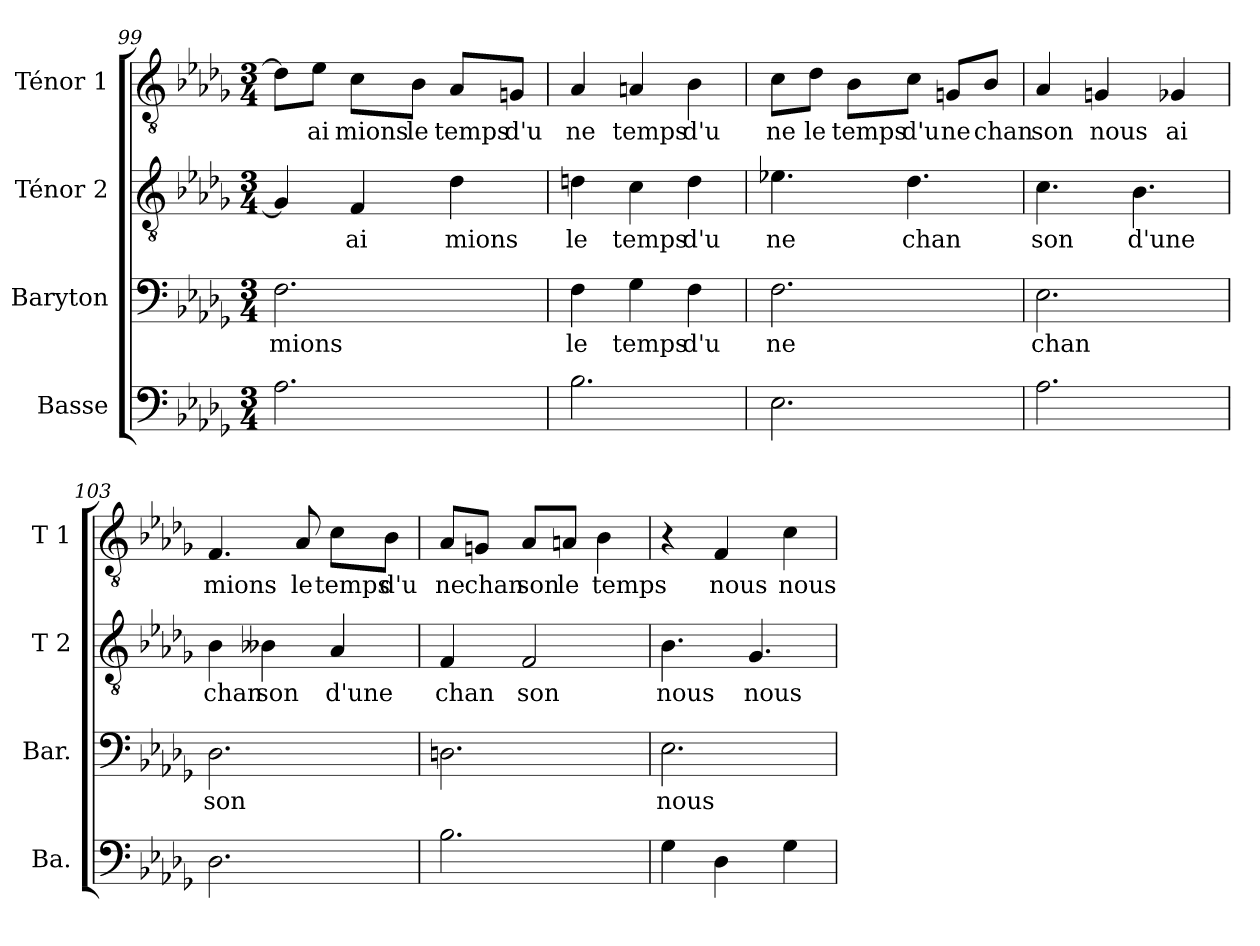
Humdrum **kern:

**kern	**kern	**text	**kern	**text	**kern	**text
*part4	*part3	*part3	*part2	*part2	*part1	*part1
*staff4	*staff3	*staff3	*staff2	*staff2	*staff1	*staff1
*I"Basse	*I"Baryton	*	*I"Ténor 2	*	*I"Ténor 1	*
*I'Ba.	*I'Bar.	*	*I'T 2	*	*I'T 1	*
*clefF4	*clefF4	*	*clefGv2	*	*clefGv2	*
*ITrd7c12	*	*	*	*	*	*
*k[b-e-a-d-g-]	*k[b-e-a-d-g-]	*	*k[b-e-a-d-g-]	*	*k[b-e-a-d-g-]	*
*D-:	*D-:	*	*D-:	*	*D-:	*
*M3/4	*M3/4	*	*M3/4	*	*M3/4	*
=99	=99	=99	=99	=99	=99	=99
!	!	!LO:LY:b	!	!	!	!
2.AA-\	2.F\	mions	4G/]	.	8d-\L]	.
!	!	!	!	!	!	!LO:LY:b
.	.	.	.	.	8e-\J	ai
!	!	!	!	!LO:LY:b	!	!
!	!	!	!	!	!	!LO:LY:b
.	.	.	4F/	ai	8c\L	mions
!	!	!	!	!	!	!LO:LY:b
.	.	.	.	.	8B-\J	le
!	!	!	!	!LO:LY:b	!	!
!	!	!	!	!	!	!LO:LY:b
.	.	.	4d-\	mions	8A-/L	temps
!	!	!	!	!	!	!LO:LY:b
.	.	.	.	.	8Gn/J	d'u
=100	=100	=100	=100	=100	=100	=100
!	!	!LO:LY:b	!	!	!	!
!	!	!	!	!LO:LY:b	!	!
!	!	!	!	!	!	!LO:LY:b
2.BB-\	4F\	le	4dn\	le	4A-/	ne
!	!	!LO:LY:b	!	!	!	!
!	!	!	!	!LO:LY:b	!	!
!	!	!	!	!	!	!LO:LY:b
.	4G-\	temps	4c\	temps	4An/	temps
!	!	!LO:LY:b	!	!	!	!
!	!	!	!	!LO:LY:b	!	!
!	!	!	!	!	!	!LO:LY:b
.	4F\	d'u	4d\	d'u	4B-\	d'u
=101	=101	=101	=101	=101	=101	=101
!	!	!LO:LY:b	!	!	!	!
!	!	!	!	!LO:LY:b	!	!
!	!	!	!	!	!	!LO:LY:b
2.EE-\	2.F\	ne	4.e-X\	ne	8c\L	ne
!	!	!	!	!	!	!LO:LY:b
.	.	.	.	.	8d-\J	le
!	!	!	!	!	!	!LO:LY:b
.	.	.	.	.	8B-\L	temps
!	!	!	!	!LO:LY:b	!	!
!	!	!	!	!	!	!LO:LY:b
.	.	.	4.d-\	chan	8c\J	d'u
!	!	!	!	!	!	!LO:LY:b
.	.	.	.	.	8Gn/L	ne
!	!	!	!	!	!	!LO:LY:b
.	.	.	.	.	8B-/J	chan
=102	=102	=102	=102	=102	=102	=102
!	!	!LO:LY:b	!	!	!	!
!	!	!	!	!LO:LY:b	!	!
!	!	!	!	!	!	!LO:LY:b
2.AA-\	2.E-\	chan	4.c\	son	4A-/	son
!	!	!	!	!	!	!LO:LY:b
.	.	.	.	.	4Gn/	nous
!	!	!	!	!LO:LY:b	!	!
.	.	.	4.B-\	d'une	.	.
!	!	!	!	!	!	!LO:LY:b
.	.	.	.	.	4G-X/	ai
!!LO:LB:g=z
=103	=103	=103	=103	=103	=103	=103
!	!	!LO:LY:b	!	!	!	!
!	!	!	!	!LO:LY:b	!	!
!	!	!	!	!	!	!LO:LY:b
2.DD-\	2.D-\	son	4B-\	chan	4.F/	mions
!	!	!	!	!LO:LY:b	!	!
.	.	.	4B--X\	son	.	.
!	!	!	!	!	!	!LO:LY:b
.	.	.	.	.	8A-/	le
!	!	!	!	!LO:LY:b	!	!
!	!	!	!	!	!	!LO:LY:b
.	.	.	4A-/	d'une	8c\L	temps
!	!	!	!	!	!	!LO:LY:b
.	.	.	.	.	8B-\J	d'u
=104	=104	=104	=104	=104	=104	=104
!	!	!	!	!LO:LY:b	!	!
!	!	!	!	!	!	!LO:LY:b
2.BB-\	2.Dn\	.	4F/	chan	8A-/L	ne
!	!	!	!	!	!	!LO:LY:b
.	.	.	.	.	8Gn/J	chan
!	!	!	!	!LO:LY:b	!	!
!	!	!	!	!	!	!LO:LY:b
.	.	.	2F/	son	8A-/L	son
!	!	!	!	!	!	!LO:LY:b
.	.	.	.	.	8An/J	le
!	!	!	!	!	!	!LO:LY:b
.	.	.	.	.	4B-\	temps
=105	=105	=105	=105	=105	=105	=105
!	!	!LO:LY:b	!	!	!	!
!	!	!	!	!LO:LY:b	!	!
4GG-\	2.E-\	nous	4.B-\	nous	4r	.
!	!	!	!	!	!	!LO:LY:b
4DD-\	.	.	.	.	4F/	nous
!	!	!	!	!LO:LY:b	!	!
.	.	.	4.G-/	nous	.	.
!	!	!	!	!	!	!LO:LY:b
4GG-\	.	.	.	.	4c\	nous
=	=	=	=	=	=	=
*-	*-	*-	*-	*-	*-	*-
